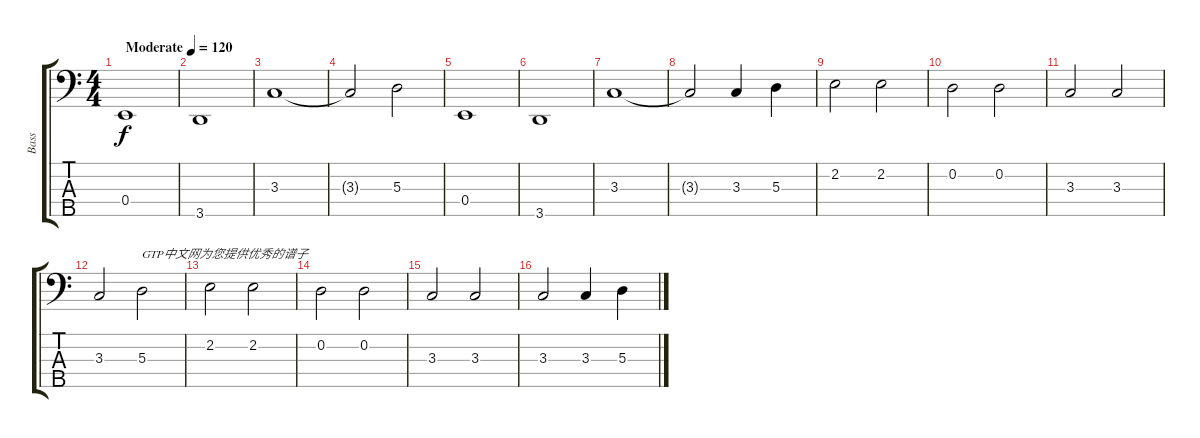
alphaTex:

\track ("Bass" "Bass") {instrument electricbassfinger}
\staff {score tabs}
\tuning (G2 D2 A1 E1 B0) {hide}
\ts (4 4)
\tempo (120 "Moderate")
\clef f4
\ks c
0.4.1{dy f instrument electricbassfinger} |
3.5.1 |
3.3.1 |
3.3{t}.2 5.3.2 |
0.4.1 |
3.5.1 |
3.3.1 |
3.3{t}.2 3.3.4 5.3.4 |
2.2.2 2.2.2 |
0.2.2 0.2.2 |
3.3.2 3.3.2 |
3.3.2 5.3.2{txt "GTP中文网为您提供优秀的谱子"} |
2.2.2 2.2.2 |
0.2.2 0.2.2 |
3.3.2 3.3.2 |
3.3.2 3.3.4 5.3.4
